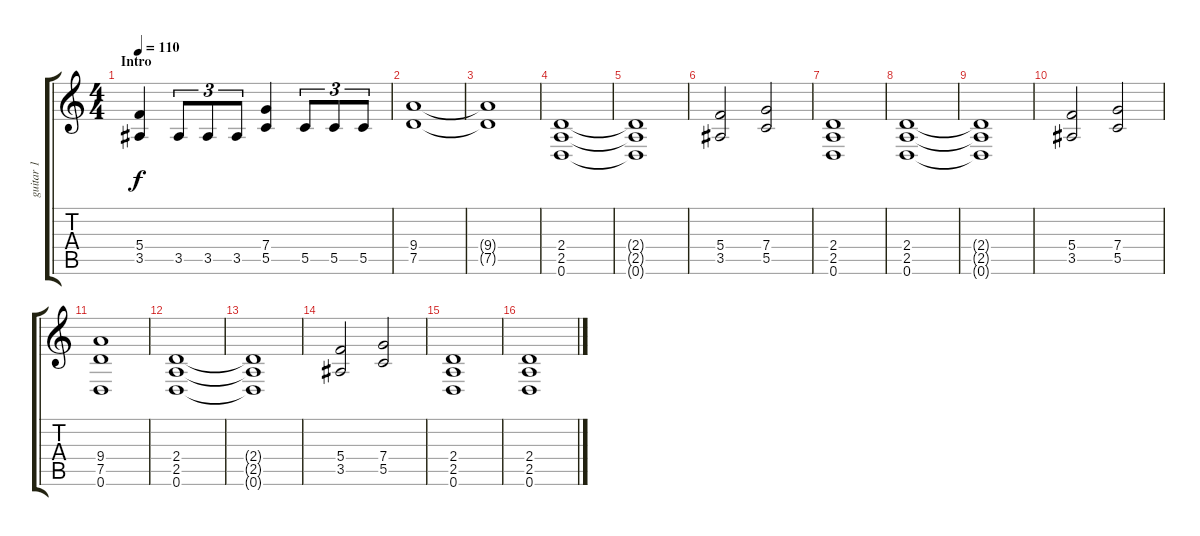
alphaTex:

\track ("guitar 1" "guitar 1") {instrument distortionguitar}
\staff {score tabs}
\tuning (D4 A3 F3 C3 G2 D2) {hide}
\ts (4 4)
\section ("" "Intro")
\tempo 110
\clef g2
\ks c
(5.4 3.5).4{dy f instrument distortionguitar} 3.5.8{tu (3 2)} 3.5.8{tu (3 2)} 3.5.8{tu (3 2)} (7.4 5.5).4 5.5.8{tu (3 2)} 5.5.8{tu (3 2)} 5.5.8{tu (3 2)} |
(9.4 7.5).1 |
(9.4{t} 7.5{t}).1 |
(2.4 2.5 0.6).1 |
(2.4{t} 2.5{t} 0.6{t}).1 |
(5.4 3.5).2 (7.4 5.5).2 |
(2.4 2.5 0.6).1 |
(2.4 2.5 0.6).1 |
(2.4{t} 2.5{t} 0.6{t}).1 |
(5.4 3.5).2 (7.4 5.5).2 |
(9.4 7.5 0.6).1 |
(2.4 2.5 0.6).1 |
(2.4{t} 2.5{t} 0.6{t}).1 |
(5.4 3.5).2 (7.4 5.5).2 |
(2.4 2.5 0.6).1 |
(2.4 2.5 0.6).1
